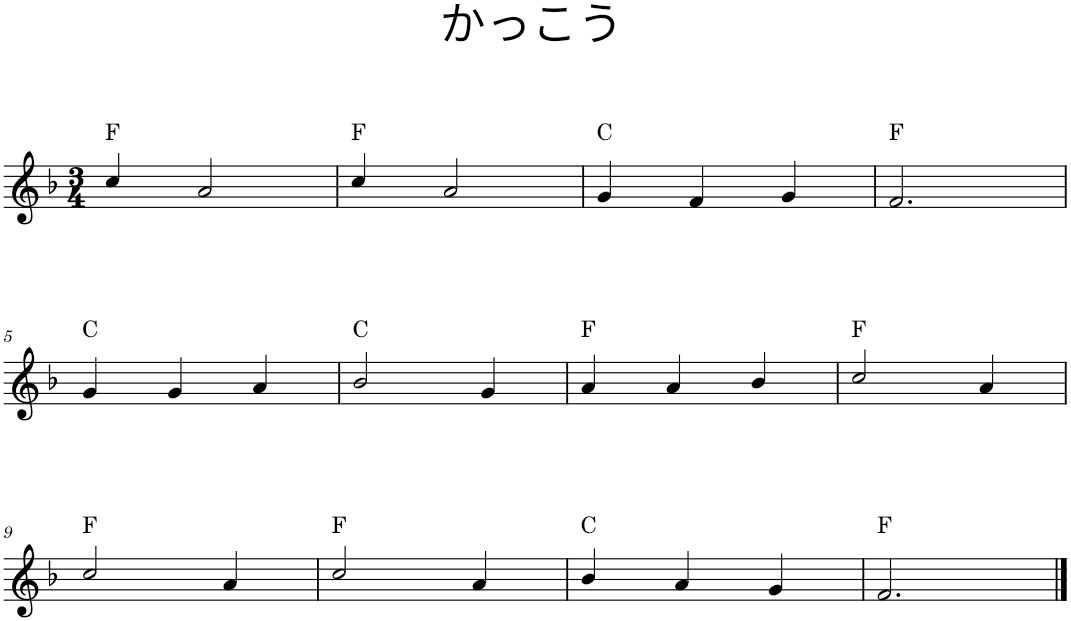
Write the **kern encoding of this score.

**kern	**harte
*part1	*part1
*staff1	*
*I"Piano	*
*I'Pno.	*
*clefG2	*
*k[b-]	*
*M3/4	*
=1	=1
4cc/	F:maj
2a/	.
=2	=2
4cc/	F:maj
2a/	.
=3	=3
4g/	C:maj
4f/	.
4g/	.
=4	=4
2.f/	F:maj
!!LO:LB:g=z
=5	=5
4g/	C:maj
4g/	.
4a/	.
=6	=6
2b-/	C:maj
4g/	.
=7	=7
4a/	F:maj
4a/	.
4b-/	.
=8	=8
2cc/	F:maj
4a/	.
!!LO:LB:g=z
=9	=9
2cc/	F:maj
4a/	.
=10	=10
2cc/	F:maj
4a/	.
=11	=11
4b-/	C:maj
4a/	.
4g/	.
=12	=12
2.f/	F:maj
==	==
*-	*-
